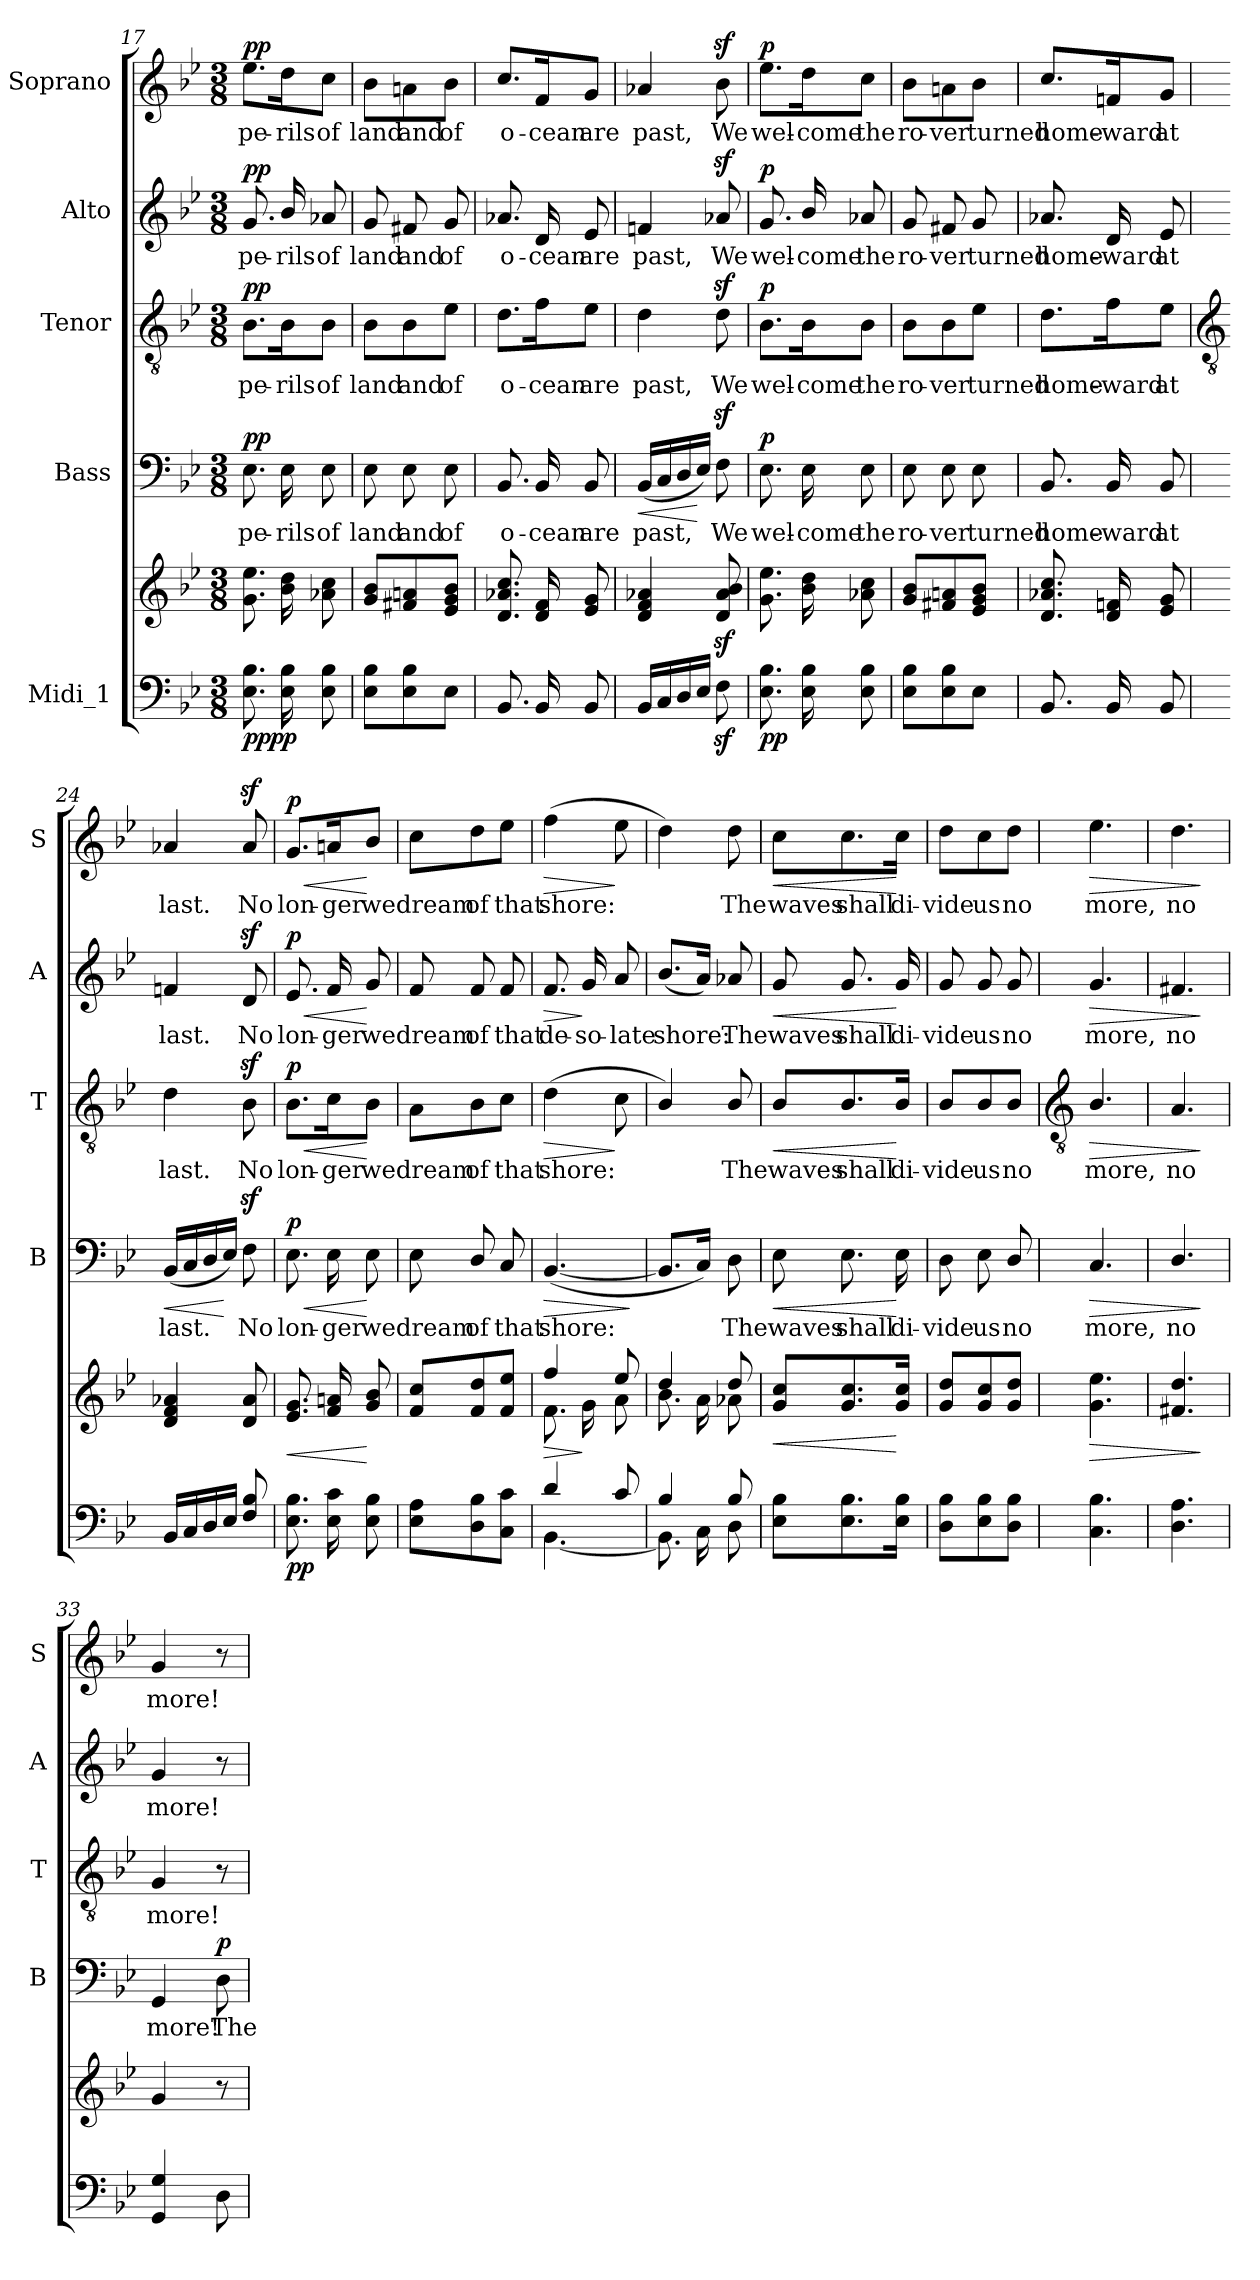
**kern	**kern	**dynam	**kern	**text	**dynam	**kern	**text	**dynam	**kern	**text	**dynam	**kern	**text	**dynam
*part5	*part5	*part5	*part4	*part4	*part4	*part3	*part3	*part3	*part2	*part2	*part2	*part1	*part1	*part1
*staff6	*staff5	*staff5/6	*staff4	*staff4	*staff4	*staff3	*staff3	*staff3	*staff2	*staff2	*staff2	*staff1	*staff1	*staff1
*I"Midi_1	*	*	*I"Bass	*	*	*I"Tenor	*	*	*I"Alto	*	*	*I"Soprano	*	*
*	*	*	*I'B	*	*	*I'T	*	*	*I'A	*	*	*I'S	*	*
!!LO:LB:g=z
*clefF4	*clefG2	*	*clefF4	*	*	*clefGv2	*	*	*clefG2	*	*	*clefG2	*	*
*k[b-e-]	*k[b-e-]	*	*k[b-e-]	*	*	*k[b-e-]	*	*	*k[b-e-]	*	*	*k[b-e-]	*	*
*B-:	*B-:	*	*B-:	*	*	*B-:	*	*	*B-:	*	*	*B-:	*	*
*M3/8	*M3/8	*	*M3/8	*	*	*M3/8	*	*	*M3/8	*	*	*M3/8	*	*
=17	=17	=17	=17	=17	=17	=17	=17	=17	=17	=17	=17	=17	=17	=17
!	!	!LO:DY:b=2	!	!LO:LY:b	!	!	!LO:LY:b	!	!	!LO:LY:b	!	!	!LO:LY:b	!
!	!	!LO:DY:n=1:b	!	!	!LO:DY:b	!	!	!LO:DY:b	!	!	!LO:DY:b	!	!	!LO:DY:b
8.E- 8.B-L	8.g 8.ee-L	pp pp	8.E-	pe-	pp	8.B-\L	pe-	pp	8.g	pe-	pp	8.ee-\L	pe-	pp
!	!	!	!	!LO:LY:b	!	!	!LO:LY:b	!	!	!LO:LY:b	!	!	!LO:LY:b	!
16E- 16B-L	16b- 16ddL	.	16E-	-rils	.	16B-\K	-rils	.	16b-/	-rils	.	16dd\K	-rils	.
!	!	!	!	!LO:LY:b	!	!	!LO:LY:b	!	!	!LO:LY:b	!	!	!LO:LY:b	!
8E- 8B-J	8a-X 8ccJ	.	8E-	of	.	8B-\J	of	.	8a-X	of	.	8cc\J	of	.
=18	=18	=18	=18	=18	=18	=18	=18	=18	=18	=18	=18	=18	=18	=18
!	!	!	!	!LO:LY:b	!	!	!LO:LY:b	!	!	!LO:LY:b	!	!	!LO:LY:b	!
8E- 8B-L	8g/ 8b-/L	.	8E-	land	.	8B-\L	land	.	8g	land	.	8b-\L	land	.
!	!	!	!	!LO:LY:b	!	!	!LO:LY:b	!	!	!LO:LY:b	!	!	!LO:LY:b	!
8E- 8B-	8f#X 8an	.	8E-	and	.	8B-\	and	.	8f#X	and	.	8an\	and	.
!	!	!	!	!LO:LY:b	!	!	!LO:LY:b	!	!	!LO:LY:b	!	!	!LO:LY:b	!
8E-J	8e- 8g 8b-J	.	8E-	of	.	8e-\J	of	.	8g	of	.	8b-\J	of	.
=19	=19	=19	=19	=19	=19	=19	=19	=19	=19	=19	=19	=19	=19	=19
!	!	!	!	!LO:LY:b	!	!	!LO:LY:b	!	!	!LO:LY:b	!	!	!LO:LY:b	!
8.BB-L	8.d 8.a-X 8.ccL	.	8.BB-	o-	.	8.d\L	o-	.	8.a-X	o-	.	8.cc/L	o-	.
!	!	!	!	!LO:LY:b	!	!	!LO:LY:b	!	!	!LO:LY:b	!	!	!LO:LY:b	!
16BB-L	16d 16fL	.	16BB-	-cean	.	16f\K	-cean	.	16d	-cean	.	16f/K	-cean	.
!	!	!	!	!LO:LY:b	!	!	!LO:LY:b	!	!	!LO:LY:b	!	!	!LO:LY:b	!
8BB-J	8e- 8gJ	.	8BB-	are	.	8e-\J	are	.	8e-	are	.	8g/J	are	.
=20	=20	=20	=20	=20	=20	=20	=20	=20	=20	=20	=20	=20	=20	=20
!	!	!	!	!LO:LY:b	!LO:HP:b	!	!LO:LY:b	!	!	!LO:LY:b	!	!	!LO:LY:b	!
16BB-LL	4d 4f 4a-X	.	(<16BB-LL	past,	<	4d	past,	.	4fn	past,	.	4a-X	past,	.
16C	.	.	16C	.	.	.	.	.	.	.	.	.	.	.
16D	.	.	16D	.	.	.	.	.	.	.	.	.	.	.
16E-JJ	.	.	16E-JJ)	.	[	.	.	.	.	.	.	.	.	.
!	!	!	!	!LO:LY:b	!	!	!LO:LY:b	!	!	!LO:LY:b	!	!	!LO:LY:b	!
8Fz<	8dz< 8a-z< 8b-z<	.	8Fz<	We	.	8dz<	We	.	8a-Xz<	We	.	8b-z<	We	.
=21	=21	=21	=21	=21	=21	=21	=21	=21	=21	=21	=21	=21	=21	=21
!	!	!LO:DY:b=2	!	!LO:LY:b	!	!	!LO:LY:b	!	!	!LO:LY:b	!	!	!LO:LY:b	!
!	!	!LO:DY:n=1:b	!	!	!LO:DY:b	!	!	!LO:DY:b	!	!	!LO:DY:b	!	!	!LO:DY:b
8.E- 8.B-L	8.g 8.ee-L	p p	8.E-	wel-	p	8.B-\L	wel-	p	8.g	wel-	p	8.ee-\L	wel-	p
!	!	!	!	!LO:LY:b	!	!	!LO:LY:b	!	!	!LO:LY:b	!	!	!LO:LY:b	!
16E- 16B-L	16b- 16ddL	.	16E-	-come	.	16B-\K	-come	.	16b-/	-come	.	16dd\K	-come	.
!	!	!	!	!LO:LY:b	!	!	!LO:LY:b	!	!	!LO:LY:b	!	!	!LO:LY:b	!
8E- 8B-J	8a-X 8ccJ	.	8E-	the	.	8B-\J	the	.	8a-X	the	.	8cc\J	the	.
=22	=22	=22	=22	=22	=22	=22	=22	=22	=22	=22	=22	=22	=22	=22
!	!	!	!	!LO:LY:b	!	!	!LO:LY:b	!	!	!LO:LY:b	!	!	!LO:LY:b	!
8E- 8B-L	8g/ 8b-/L	.	8E-	ro-	.	8B-\L	ro-	.	8g	ro-	.	8b-\L	ro-	.
!	!	!	!	!LO:LY:b	!	!	!LO:LY:b	!	!	!LO:LY:b	!	!	!LO:LY:b	!
8E- 8B-	8f#X 8an	.	8E-	-ver	.	8B-\	-ver	.	8f#X	-ver	.	8an\	-ver	.
!	!	!	!	!LO:LY:b	!	!	!LO:LY:b	!	!	!LO:LY:b	!	!	!LO:LY:b	!
8E-J	8e- 8g 8b-J	.	8E-	turned	.	8e-\J	turned	.	8g	turned	.	8b-\J	turned	.
=23	=23	=23	=23	=23	=23	=23	=23	=23	=23	=23	=23	=23	=23	=23
!	!	!	!	!LO:LY:b	!	!	!LO:LY:b	!	!	!LO:LY:b	!	!	!LO:LY:b	!
8.BB-L	8.d 8.a-X 8.ccL	.	8.BB-	home-	.	8.d\L	home-	.	8.a-X	home-	.	8.cc/L	home-	.
!	!	!	!	!LO:LY:b	!	!	!LO:LY:b	!	!	!LO:LY:b	!	!	!LO:LY:b	!
16BB-L	16d 16fnL	.	16BB-	-ward	.	16f\K	-ward	.	16d	-ward	.	16fn/K	-ward	.
!	!	!	!	!LO:LY:b	!	!	!LO:LY:b	!	!	!LO:LY:b	!	!	!LO:LY:b	!
8BB-J	8e- 8gJ	.	8BB-	at	.	8e-\J	at	.	8e-	at	.	8g/J	at	.
!!LO:LB:g=z
=24	=24	=24	=24	=24	=24	=24	=24	=24	=24	=24	=24	=24	=24	=24
*	*	*	*	*	*	*clefGv2	*	*	*	*	*	*	*	*
*^	*^	*	*	*	*	*	*	*	*	*	*	*	*	*
!	!LO:N:vis=1	!	!LO:N:vis=1	!	!	!LO:LY:b	!LO:HP:b	!	!LO:LY:b	!	!	!LO:LY:b	!	!	!LO:LY:b	!
16BB-LL	4.ryy	4d 4f 4a-X	4.ryy	.	(<16BB-LL	last.	<	4d	last.	.	4fn	last.	.	4a-X	last.	.
16C	.	.	.	.	16C	.	.	.	.	.	.	.	.	.	.	.
16D	.	.	.	.	16D	.	.	.	.	.	.	.	.	.	.	.
16E-JJ	.	.	.	.	16E-JJ)	.	[	.	.	.	.	.	.	.	.	.
!	!	!	!	!LO:DY:b=2	!	!LO:LY:b	!	!	!LO:LY:b	!	!	!LO:LY:b	!	!	!LO:LY:b	!
!	!	!	!	!LO:DY:n=1:b	!	!	!	!	!	!	!	!	!	!	!	!
8F 8B-	.	8d 8a-	.	sf sf	8Fz<	No	.	8B-z<	No	.	8dz<	No	.	8a-z<	No	.
=25	=25	=25	=25	=25	=25	=25	=25	=25	=25	=25	=25	=25	=25	=25	=25	=25
!LO:N:vis=1	!	!	!LO:N:vis=1	!LO:HP:b	!	!LO:LY:b	!LO:HP:b	!	!LO:LY:b	!LO:HP:b	!	!LO:LY:b	!LO:HP:b	!	!LO:LY:b	!LO:HP:b
!	!	!	!	!LO:DY:n=1:b=2	!	!	!	!	!	!	!	!	!	!	!	!
!	!	!	!	!LO:DY:n=2:b	!	!	!LO:DY:n=1:b	!	!	!LO:DY:n=1:b	!	!	!LO:DY:n=1:b	!	!	!LO:DY:n=1:b
4.ryy	8.E-\ 8.B-\L	8.e- 8.gL	4.ryy	< p p	8.E-	lon-	< p	8.B-\L	lon-	< p	8.e-	lon-	< p	8.g/L	lon-	< p
!	!	!	!	!	!	!LO:LY:b	!	!	!LO:LY:b	!	!	!LO:LY:b	!	!	!LO:LY:b	!
.	16E-\ 16c\L	16f 16anL	.	.	16E-	-ger	.	16c\K	-ger	.	16f	-ger	.	16an/K	-ger	.
!	!	!	!	!	!	!LO:LY:b	!	!	!LO:LY:b	!	!	!LO:LY:b	!	!	!LO:LY:b	!
.	8E-\ 8B-\J	8g 8b-J	.	[	8E-	we	[	8B-\J	we	[	8g	we	[	8b-/J	we	[
=26	=26	=26	=26	=26	=26	=26	=26	=26	=26	=26	=26	=26	=26	=26	=26	=26
!LO:N:vis=1	!	!	!LO:N:vis=1	!	!	!LO:LY:b	!	!	!LO:LY:b	!	!	!LO:LY:b	!	!	!LO:LY:b	!
4.ryy	8E-\ 8A\L	8f 8ccL	4.ryy	.	8E-	dream	.	8A\L	dream	.	8f	dream	.	8cc\L	dream	.
!	!	!	!	!	!	!LO:LY:b	!	!	!LO:LY:b	!	!	!LO:LY:b	!	!	!LO:LY:b	!
.	8D/ 8B-/	8f 8dd	.	.	8D/	of	.	8B-\	of	.	8f	of	.	8dd\	of	.
!	!	!	!	!	!	!LO:LY:b	!	!	!LO:LY:b	!	!	!LO:LY:b	!	!	!LO:LY:b	!
.	8C\ 8c\J	8f 8ee-J	.	.	8C	that	.	8c\J	that	.	8f	that	.	8ee-\J	that	.
=27	=27	=27	=27	=27	=27	=27	=27	=27	=27	=27	=27	=27	=27	=27	=27	=27
!	!	!	!	!LO:HP:b	!	!LO:LY:b	!LO:HP:b	!	!LO:LY:b	!LO:HP:b	!	!LO:LY:b	!LO:HP:b	!	!LO:LY:b	!LO:HP:b
4d/	[4.BB-\	4ff/	8.f\L	>	(<[4.BB-	shore:	>	(>4d	shore:	>	8.f	de-	>	(>4ff	shore:	>
!	!	!	!	!	!	!	!	!	!	!	!	!LO:LY:b	!	!	!	!
.	.	.	16g\L	]	.	.	.	.	.	.	16g	-so-	]	.	.	.
!	!	!	!	!	!	!	!	!	!	!	!	!LO:LY:b	!	!	!	!
8c/	.	8ee-/	8a\J	.	.	.	.	8c	.	]	8a	-late	.	8ee-	.	]
*v	*v	*	*	*	*	*	*	*	*	*	*	*	*	*	*	*
*	*v	*v	*	*	*	*	*	*	*	*	*	*	*	*	*
.	.	.	.	.	]	.	.	.	.	.	.	.	.	.
=28	=28	=28	=28	=28	=28	=28	=28	=28	=28	=28	=28	=28	=28	=28
*^	*^	*	*	*	*	*	*	*	*	*	*	*	*	*
!	!	!	!	!	!	!	!	!	!	!	!	!LO:LY:b	!	!	!	!
4B-/	8.BB-\L]	4dd/	8.b-\L	.	8.BB-L]	.	.	4B-/)	.	.	(<8.b-L	shore:	.	4dd)	.	.
.	16C\L	.	16a\L	.	16CJ)	.	.	.	.	.	16aJ)	.	.	.	.	.
!	!	!	!	!	!	!LO:LY:b	!	!	!LO:LY:b	!	!	!LO:LY:b	!	!	!LO:LY:b	!
8B-/	8D\J	8dd/	8a-X\J	.	8D	The	.	8B-/	The	.	8a-X	The	.	8dd	The	.
=29	=29	=29	=29	=29	=29	=29	=29	=29	=29	=29	=29	=29	=29	=29	=29	=29
!LO:N:vis=1	!	!	!LO:N:vis=1	!LO:HP:b	!	!LO:LY:b	!LO:HP:b	!	!LO:LY:b	!LO:HP:b	!	!LO:LY:b	!LO:HP:b	!	!LO:LY:b	!LO:HP:b
4.ryy	8E-\ 8B-\L	8g 8ccL	4.ryy	<	8E-	waves	<	8B-/L	waves	<	8g	waves	<	8cc\L	waves	<
!	!	!	!	!	!	!LO:LY:b	!	!	!LO:LY:b	!	!	!LO:LY:b	!	!	!LO:LY:b	!
.	8.E-\ 8.B-\	8.g 8.cc	.	.	8.E-	shall	.	8.B-/	shall	.	8.g	shall	.	8.cc\	shall	.
!	!	!	!	!	!	!LO:LY:b	!	!	!LO:LY:b	!	!	!LO:LY:b	!	!	!LO:LY:b	!
.	16E-\ 16B-\J	16g 16ccJ	.	[	16E-	di-	[	16B-/Jk	di-	[	16g	di-	[	16cc\Jk	di-	[
=30	=30	=30	=30	=30	=30	=30	=30	=30	=30	=30	=30	=30	=30	=30	=30	=30
!LO:N:vis=1	!	!	!LO:N:vis=1	!	!	!LO:LY:b	!	!	!LO:LY:b	!	!	!LO:LY:b	!	!	!LO:LY:b	!
4.ryy	8D\ 8B-\L	8g 8ddL	4.ryy	.	8D	-vide	.	8B-/L	-vide	.	8g	-vide	.	8dd\L	-vide	.
!	!	!	!	!	!	!LO:LY:b	!	!	!LO:LY:b	!	!	!LO:LY:b	!	!	!LO:LY:b	!
.	8E-\ 8B-\	8g 8cc	.	.	8E-	us	.	8B-/	us	.	8g	us	.	8cc\	us	.
!	!	!	!	!	!	!LO:LY:b	!	!	!LO:LY:b	!	!	!LO:LY:b	!	!	!LO:LY:b	!
.	8D/ 8B-/J	8g 8ddJ	.	.	8D/	no	.	8B-/J	no	.	8g	no	.	8dd\J	no	.
*v	*v	*	*	*	*	*	*	*	*	*	*	*	*	*	*	*
*	*v	*v	*	*	*	*	*	*	*	*	*	*	*	*	*
!!LO:LB:g=z
=31	=31	=31	=31	=31	=31	=31	=31	=31	=31	=31	=31	=31	=31	=31
*	*	*	*	*	*	*clefGv2	*	*	*	*	*	*	*	*
*^	*	*	*	*	*	*	*	*	*	*	*	*	*	*
!	!	!	!LO:HP:b	!	!LO:LY:b	!LO:HP:b	!	!LO:LY:b	!LO:HP:b	!	!LO:LY:b	!LO:HP:b	!	!LO:LY:b	!LO:HP:b
*v	*v	*	*	*	*	*	*	*	*	*	*	*	*	*	*
4.C 4.B-	4.g 4.ee-	>	4.C	more,	>	4.B-/	more,	>	4.g	more,	>	4.ee-	more,	>
=32	=32	=32	=32	=32	=32	=32	=32	=32	=32	=32	=32	=32	=32	=32
!	!	!	!	!LO:LY:b	!	!	!LO:LY:b	!	!	!LO:LY:b	!	!	!LO:LY:b	!
4.D\ 4.A\	4.f#X 4.dd	.	4.D/	no	.	4.A	no	.	4.f#X	no	.	4.dd	no	.
.	.	]	.	.	]	.	.	]	.	.	]	.	.	]
=33	=33	=33	=33	=33	=33	=33	=33	=33	=33	=33	=33	=33	=33	=33
!	!	!	!	!LO:LY:b	!	!	!LO:LY:b	!	!	!LO:LY:b	!	!	!LO:LY:b	!
4GG 4G	4g	.	4GG	more!	.	4G	more!	.	4g	more!	.	4g	more!	.
!	!	!	!	!LO:LY:b	!LO:DY:b	!	!	!	!	!	!	!	!	!
8D	8r	.	8D	The	p	8r	.	.	8r	.	.	8r	.	.
=	=	=	=	=	=	=	=	=	=	=	=	=	=	=
*-	*-	*-	*-	*-	*-	*-	*-	*-	*-	*-	*-	*-	*-	*-
